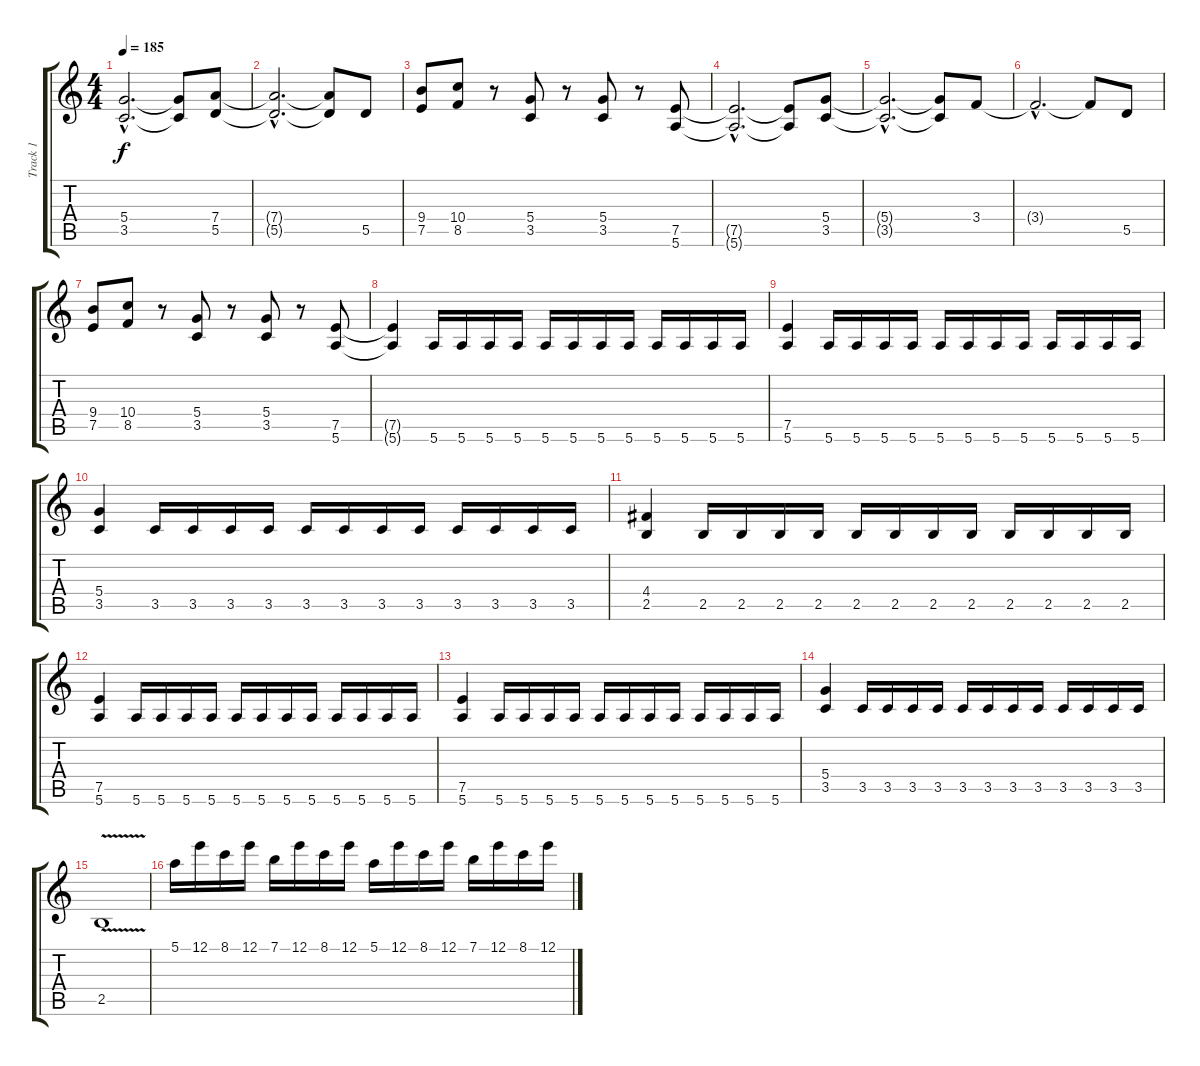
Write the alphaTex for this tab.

\track ("Track 1" "Track 1") {instrument overdrivenguitar}
\staff {score tabs}
\tuning (E4 B3 G3 D3 A2 E2) {hide}
\ts (4 4)
\tempo 185
\clef g2
\ks c
(5.4{hac t} 3.5{hac t}).2{d dy f} (5.4{t} 3.5{t}).8 (7.4 5.5).8 |
(7.4{hac t} 5.5{hac t}).2{d} (7.4{t} 5.5{t}).8 5.5.8 |
(9.4 7.5).8 (10.4 8.5).8 r.8 (5.4 3.5).8 r.8 (5.4 3.5).8 r.8 (7.5 5.6).8 |
(7.5{hac t} 5.6{hac t}).2{d} (7.5{t} 5.6{t}).8 (5.4 3.5).8 |
(5.4{hac t} 3.5{hac t}).2{d} (5.4{t} 3.5{t}).8 3.4.8 |
3.4{hac t}.2{d} 3.4{t}.8 5.5.8 |
(9.4 7.5).8 (10.4 8.5).8 r.8 (5.4 3.5).8 r.8 (5.4 3.5).8 r.8 (7.5 5.6).8 |
(7.5{t} 5.6{t}).4 5.6.16 5.6.16 5.6.16 5.6.16 5.6.16 5.6.16 5.6.16 5.6.16 5.6.16 5.6.16 5.6.16 5.6.16 |
(7.5 5.6).4 5.6.16 5.6.16 5.6.16 5.6.16 5.6.16 5.6.16 5.6.16 5.6.16 5.6.16 5.6.16 5.6.16 5.6.16 |
(5.4 3.5).4 3.5.16 3.5.16 3.5.16 3.5.16 3.5.16 3.5.16 3.5.16 3.5.16 3.5.16 3.5.16 3.5.16 3.5.16 |
(4.4 2.5).4 2.5.16 2.5.16 2.5.16 2.5.16 2.5.16 2.5.16 2.5.16 2.5.16 2.5.16 2.5.16 2.5.16 2.5.16 |
(7.5 5.6).4 5.6.16 5.6.16 5.6.16 5.6.16 5.6.16 5.6.16 5.6.16 5.6.16 5.6.16 5.6.16 5.6.16 5.6.16 |
(7.5 5.6).4 5.6.16 5.6.16 5.6.16 5.6.16 5.6.16 5.6.16 5.6.16 5.6.16 5.6.16 5.6.16 5.6.16 5.6.16 |
(5.4 3.5).4 3.5.16 3.5.16 3.5.16 3.5.16 3.5.16 3.5.16 3.5.16 3.5.16 3.5.16 3.5.16 3.5.16 3.5.16 |
2.5{v}.1 |
5.1.16 12.1.16 8.1.16 12.1.16 7.1.16 12.1.16 8.1.16 12.1.16 5.1.16 12.1.16 8.1.16 12.1.16 7.1.16 12.1.16 8.1.16 12.1.16
